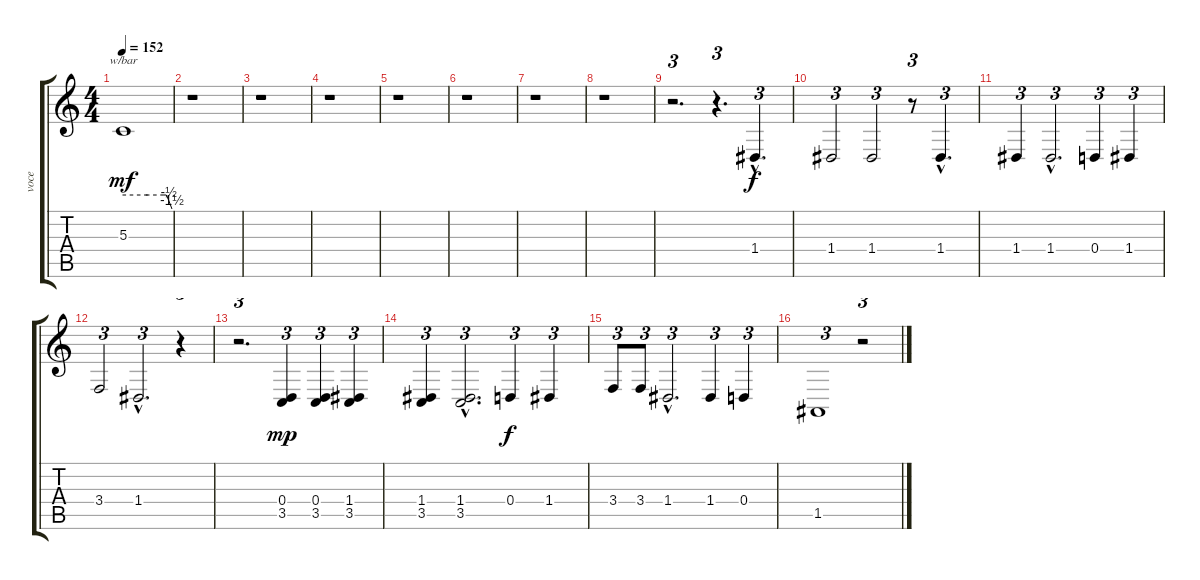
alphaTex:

\track ("voce" "voce") {instrument flute}
\staff {score tabs}
\tuning (E4 B3 G3 D3 A2 E2) {hide}
\ts (4 4)
\tempo 152
\clef g2
\ks c
5.3.1{tbe (custom default 0 0 30 0 50 0 53 0 56 -2 60 -6) dy mf} |
r.1 |
r.1 |
r.1 |
r.1 |
r.1 |
r.1 |
r.1 |
r.2{d tu (3 2)} r.4{d tu (3 2)} 1.4{hac}.4{d tu (3 2) dy f} |
1.4.2{tu (3 2)} 1.4.2{tu (3 2)} r.8{tu (3 2)} 1.4{hac}.4{d tu (3 2)} |
1.4.4{tu (3 2)} 1.4{hac}.2{d tu (3 2)} 0.4.4{tu (3 2)} 1.4.4{tu (3 2)} |
3.4.2{tu (3 2)} 1.4{hac}.2{d tu (3 2)} r.4{tu (3 2)} |
r.2{d tu (3 2)} (0.4 3.5).4{tu (3 2) dy mp} (0.4 3.5).4{tu (3 2)} (1.4 3.5).4{tu (3 2)} |
(1.4 3.5).4{tu (3 2)} (1.4{hac} 3.5{hac}).2{d tu (3 2)} 0.4.4{tu (3 2) dy f} 1.4.4{tu (3 2)} |
3.4.8{tu (3 2)} 3.4.8{tu (3 2)} 1.4{hac}.2{d tu (3 2)} 1.4.4{tu (3 2)} 0.4.4{tu (3 2)} |
1.5.1{tu (3 2)} r.2{tu (3 2)}
